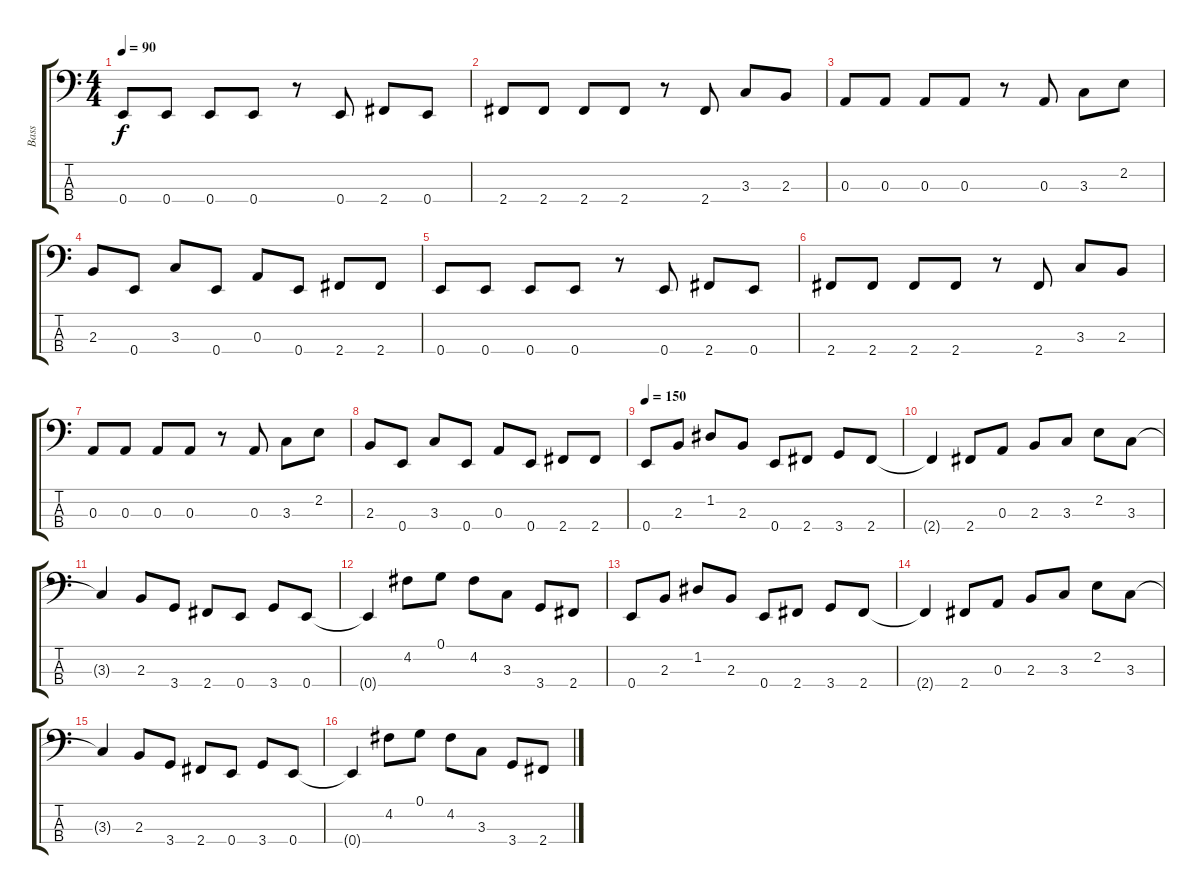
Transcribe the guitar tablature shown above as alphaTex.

\track ("Bass" "Bass") {instrument electricbassfinger}
\staff {score tabs}
\tuning (G2 D2 A1 E1) {hide}
\ts (4 4)
\tempo 90
\clef f4
\ks c
0.4.8{dy f} 0.4.8 0.4.8 0.4.8 r.8 0.4.8 2.4.8 0.4.8 |
2.4.8 2.4.8 2.4.8 2.4.8 r.8 2.4.8 3.3.8 2.3.8 |
0.3.8 0.3.8 0.3.8 0.3.8 r.8 0.3.8 3.3.8 2.2.8 |
2.3.8 0.4.8 3.3.8 0.4.8 0.3.8 0.4.8 2.4.8 2.4.8 |
0.4.8 0.4.8 0.4.8 0.4.8 r.8 0.4.8 2.4.8 0.4.8 |
2.4.8 2.4.8 2.4.8 2.4.8 r.8 2.4.8 3.3.8 2.3.8 |
0.3.8 0.3.8 0.3.8 0.3.8 r.8 0.3.8 3.3.8 2.2.8 |
2.3.8 0.4.8 3.3.8 0.4.8 0.3.8 0.4.8 2.4.8 2.4.8 |
\tempo 150
0.4.8 2.3.8 1.2.8 2.3.8 0.4.8 2.4.8 3.4.8 2.4.8 |
2.4{t}.4 2.4.8 0.3.8 2.3.8 3.3.8 2.2.8 3.3.8 |
3.3{t}.4 2.3.8 3.4.8 2.4.8 0.4.8 3.4.8 0.4.8 |
0.4{t}.4 4.2.8 0.1.8 4.2.8 3.3.8 3.4.8 2.4.8 |
0.4.8 2.3.8 1.2.8 2.3.8 0.4.8 2.4.8 3.4.8 2.4.8 |
2.4{t}.4 2.4.8 0.3.8 2.3.8 3.3.8 2.2.8 3.3.8 |
3.3{t}.4 2.3.8 3.4.8 2.4.8 0.4.8 3.4.8 0.4.8 |
0.4{t}.4 4.2.8 0.1.8 4.2.8 3.3.8 3.4.8 2.4.8
